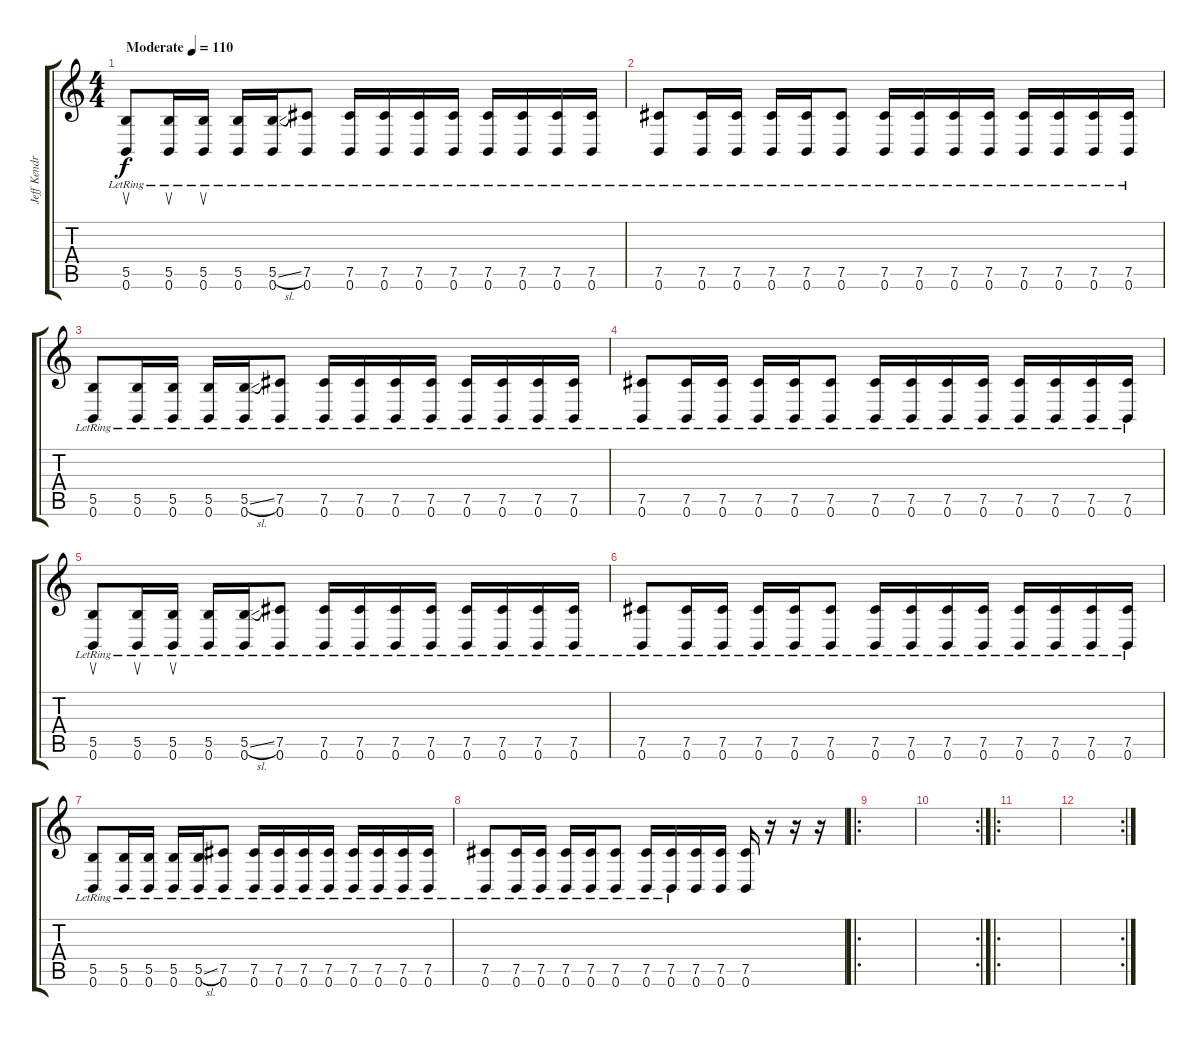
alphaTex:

\track ("Jeff Kendrick" "Jeff Kendr") {instrument acousticguitarsteel}
\staff {score tabs}
\tuning (Db4 Ab3 E3 B2 Gb2 B1) {hide}
\ts (4 4)
\tempo (110 "Moderate")
\clef g2
\ks c
(5.5{lr} 0.6{lr}).8{su dy f instrument acousticguitarsteel} (5.5{lr} 0.6{lr}).16{su} (5.5{lr} 0.6{lr}).16{su} (5.5{lr} 0.6{lr}).16 (5.5{sl lr} 0.6{lr}).16 (7.5{lr} 0.6{lr}).8 (7.5{lr} 0.6{lr}).16 (7.5{lr} 0.6{lr}).16 (7.5{lr} 0.6{lr}).16 (7.5{lr} 0.6{lr}).16 (7.5{lr} 0.6{lr}).16 (7.5{lr} 0.6{lr}).16 (7.5{lr} 0.6{lr}).16 (7.5{lr} 0.6{lr}).16 |
(7.5{lr} 0.6{lr}).8 (7.5{lr} 0.6{lr}).16 (7.5{lr} 0.6{lr}).16 (7.5{lr} 0.6{lr}).16 (7.5{lr} 0.6{lr}).16 (7.5{lr} 0.6{lr}).8 (7.5{lr} 0.6{lr}).16 (7.5{lr} 0.6{lr}).16 (7.5{lr} 0.6{lr}).16 (7.5{lr} 0.6{lr}).16 (7.5{lr} 0.6{lr}).16 (7.5{lr} 0.6{lr}).16 (7.5{lr} 0.6{lr}).16 (7.5{lr} 0.6{lr}).16 |
(5.5{lr} 0.6{lr}).8 (5.5{lr} 0.6{lr}).16 (5.5{lr} 0.6{lr}).16 (5.5{lr} 0.6{lr}).16 (5.5{sl lr} 0.6{lr}).16 (7.5{lr} 0.6{lr}).8 (7.5{lr} 0.6{lr}).16 (7.5{lr} 0.6{lr}).16 (7.5{lr} 0.6{lr}).16 (7.5{lr} 0.6{lr}).16 (7.5{lr} 0.6{lr}).16 (7.5{lr} 0.6{lr}).16 (7.5{lr} 0.6{lr}).16 (7.5{lr} 0.6{lr}).16 |
(7.5{lr} 0.6{lr}).8 (7.5{lr} 0.6{lr}).16 (7.5{lr} 0.6{lr}).16 (7.5{lr} 0.6{lr}).16 (7.5{lr} 0.6{lr}).16 (7.5{lr} 0.6{lr}).8 (7.5{lr} 0.6{lr}).16 (7.5{lr} 0.6{lr}).16 (7.5{lr} 0.6{lr}).16 (7.5{lr} 0.6{lr}).16 (7.5{lr} 0.6{lr}).16 (7.5{lr} 0.6{lr}).16 (7.5{lr} 0.6{lr}).16 (7.5{lr} 0.6{lr}).16 |
(5.5{lr} 0.6{lr}).8{su} (5.5{lr} 0.6{lr}).16{su} (5.5{lr} 0.6{lr}).16{su} (5.5{lr} 0.6{lr}).16 (5.5{sl lr} 0.6{lr}).16 (7.5{lr} 0.6{lr}).8 (7.5{lr} 0.6{lr}).16 (7.5{lr} 0.6{lr}).16 (7.5{lr} 0.6{lr}).16 (7.5{lr} 0.6{lr}).16 (7.5{lr} 0.6{lr}).16 (7.5{lr} 0.6{lr}).16 (7.5{lr} 0.6{lr}).16 (7.5{lr} 0.6{lr}).16 |
(7.5{lr} 0.6{lr}).8 (7.5{lr} 0.6{lr}).16 (7.5{lr} 0.6{lr}).16 (7.5{lr} 0.6{lr}).16 (7.5{lr} 0.6{lr}).16 (7.5{lr} 0.6{lr}).8 (7.5{lr} 0.6{lr}).16 (7.5{lr} 0.6{lr}).16 (7.5{lr} 0.6{lr}).16 (7.5{lr} 0.6{lr}).16 (7.5{lr} 0.6{lr}).16 (7.5{lr} 0.6{lr}).16 (7.5{lr} 0.6{lr}).16 (7.5{lr} 0.6{lr}).16 |
(5.5{lr} 0.6{lr}).8 (5.5{lr} 0.6{lr}).16 (5.5{lr} 0.6{lr}).16 (5.5{lr} 0.6{lr}).16 (5.5{sl lr} 0.6{lr}).16 (7.5{lr} 0.6{lr}).8 (7.5{lr} 0.6{lr}).16 (7.5{lr} 0.6{lr}).16 (7.5{lr} 0.6{lr}).16 (7.5{lr} 0.6{lr}).16 (7.5{lr} 0.6{lr}).16 (7.5{lr} 0.6{lr}).16 (7.5{lr} 0.6{lr}).16 (7.5{lr} 0.6{lr}).16 |
(7.5{lr} 0.6{lr}).8 (7.5{lr} 0.6{lr}).16 (7.5{lr} 0.6{lr}).16 (7.5{lr} 0.6{lr}).16 (7.5{lr} 0.6{lr}).16 (7.5{lr} 0.6{lr}).8 (7.5{lr} 0.6{lr}).16 (7.5{lr} 0.6{lr}).16 (7.5 0.6).16 (7.5 0.6).16 (7.5 0.6).16 r.16 r.16 r.16 |
\ro
|
\rc 2
|
\ro
|
\rc 2
